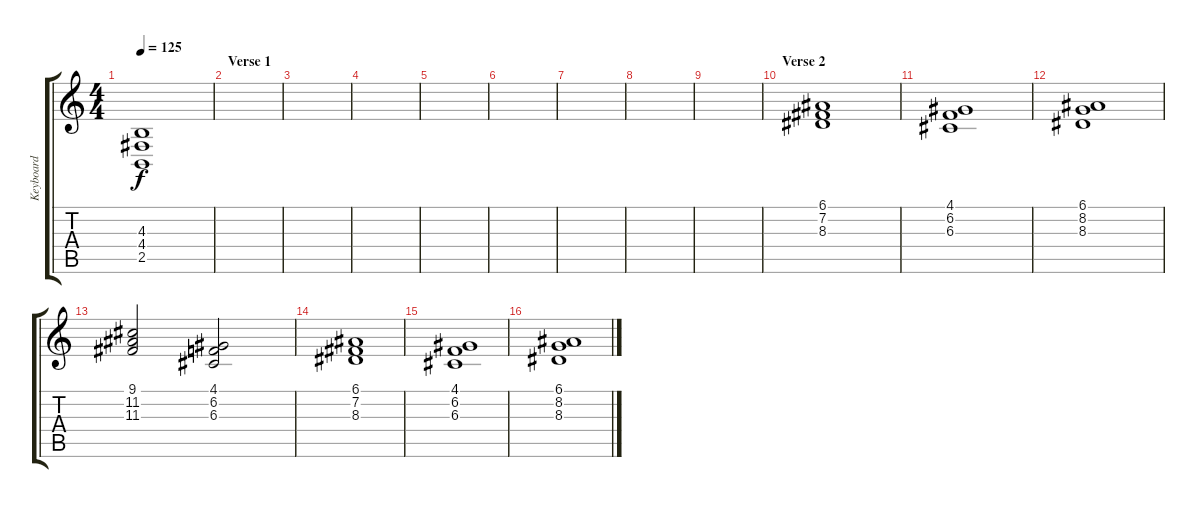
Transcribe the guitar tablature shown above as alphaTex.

\track ("Keyboard" "Keyboard") {instrument stringensemble1}
\staff {score tabs}
\tuning (E4 B3 G3 D3 A2 E2) {hide}
\ts (4 4)
\tempo 125
\clef g2
\ks c
(4.3 4.4 2.5).1{dy f} |
\section ("" "Verse 1")
|
|
|
|
|
|
|
|
\section ("" "Verse 2")
(6.1 7.2 8.3).1{volume 7} |
(4.1 6.2 6.3).1 |
(6.1 8.2 8.3).1 |
(9.1 11.2 11.3).2 (4.1 6.2 6.3).2 |
(6.1 7.2 8.3).1 |
(4.1 6.2 6.3).1 |
(6.1 8.2 8.3).1
